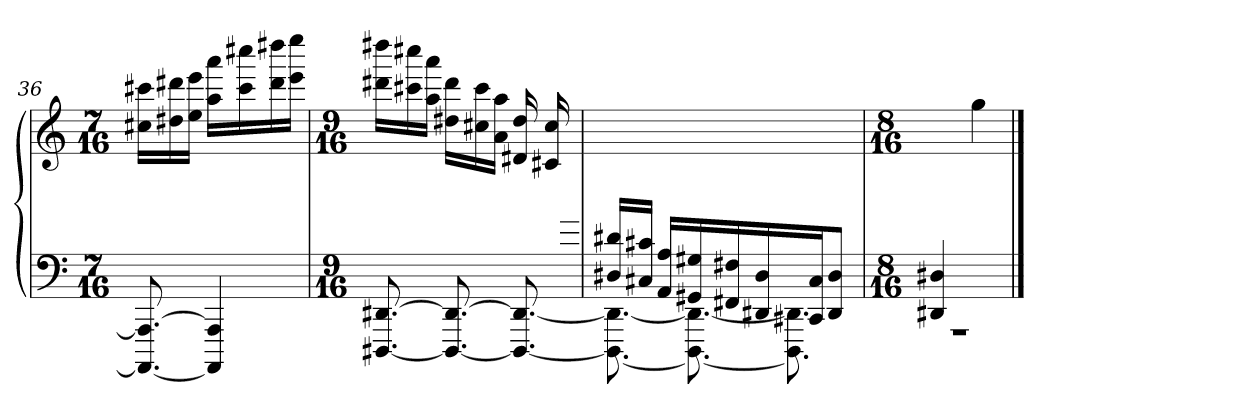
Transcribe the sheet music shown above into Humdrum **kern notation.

**kern	**kern
*part1	*part1
*staff2	*staff1
*clefF4	*clefG2
*k[]	*k[]
*C:	*C:
*M7/16	*M7/16
=36	=36
8.AAAA/_ 8.AAA/_	16cc#X\ 16ccc#X\LL
.	16dd#X\ 16ddd#X\
.	16ee\ 16eee\JJ
4AAAA/] 4AAA/]	16aa\ 16aaa\LL
.	16ccc#\ 16cccc#X\
.	16ddd#\ 16dddd#X\
.	16eee\ 16eeee\JJ
!!LO:LB:g=z
=37	=37
*M9/16	*M9/16
*^	*
2ryy	[8.DDD#X/ [8.DD#X/	16ddd#X\ 16dddd#X\LL
.	.	16ccc#X\ 16cccc#X\
.	.	16aa\ 16aaa\JJ
.	8.DDD#/_ 8.DD#/_	16dd#X\ 16ddd#\LL
.	.	16cc#X\ 16ccc#\
.	.	16a\ 16aa\JJ
.	8.DDD#/_ 8.DD#/_	16d#X/ 16dd#/LL
.	.	16c#X/ 16cc#/
16A/ 16a/JJ	.	16ryy
=38	=38	=38
16D#X/ 16d#X/LL	8.DDD#\_ 8.DD#\_	2ryy
16C#X/ 16c#X/JJ	.	.
16AA/ 16A/LL	.	.
16GG#X/ 16G#X/	8.DDD#\_ 8.DD#\_	.
16FF#X/ 16F#X/	.	.
16DD#X/ 16D#/	.	.
16CC#X/ 16C#/J	8.DDD#\] 8.DD#\]	.
8DD#/ 8D#/J	.	.
.	.	16ryy
=39	=39	=39
*M8/16	*	*M8/16
4DD#X/ 4D#X/	2r	4ryy
4ryy	.	4gg\
*v	*v	*
==	==
*-	*-
